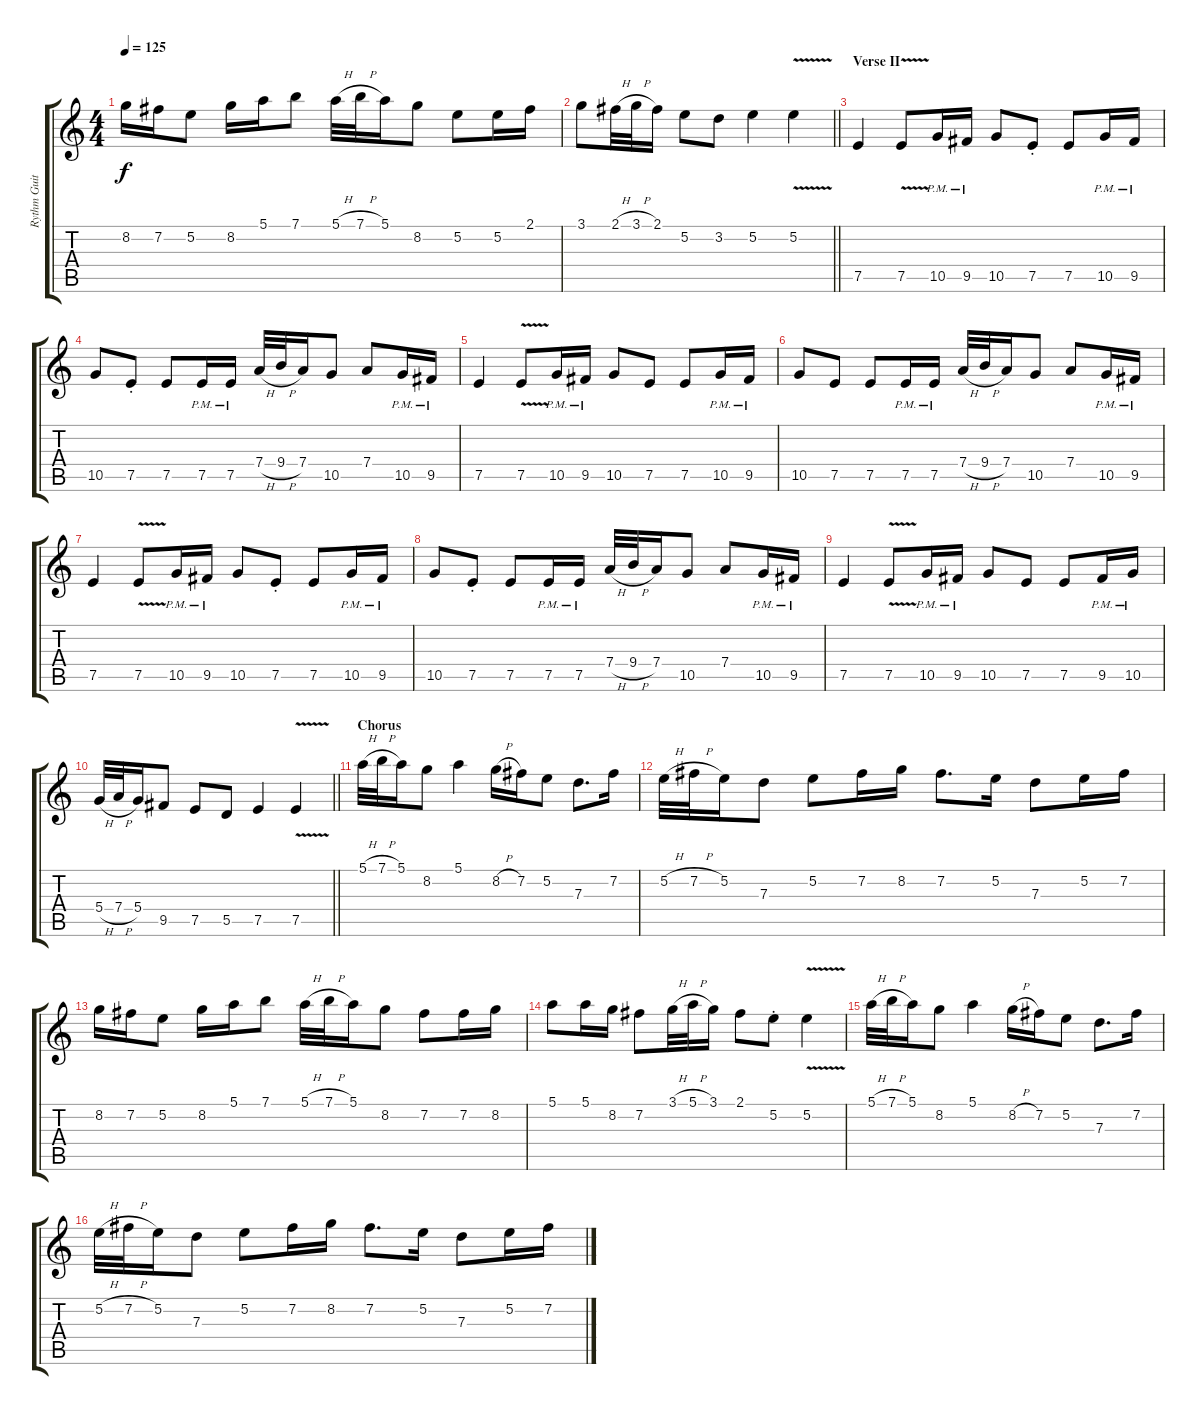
\track ("Rythm Guitar II" "Rythm Guit") {instrument overdrivenguitar}
\staff {score tabs}
\tuning (E4 B3 G3 D3 A2 E2) {hide}
\ts (4 4)
\tempo 125
\clef g2
\ks c
8.2.16{dy f} 7.2.16 5.2.8 8.2.16 5.1.16 7.1.8 5.1{h}.32 7.1{h}.32 5.1.16 8.2.8 5.2.8 5.2.16 2.1.16 |
\barLineRight lightlight
3.1.8 2.1{h}.32 3.1{h}.32 2.1.16 5.2.8 3.2.8 5.2.4 5.2{v}.4 |
\section ("" "Verse II")
7.5.4{volume 15 balance 12 instrument overdrivenguitar} 7.5{v}.8 10.5{pm}.16 9.5{pm}.16 10.5.8 7.5{st}.8 7.5.8 10.5{pm}.16 9.5{pm}.16 |
10.5.8 7.5{st}.8 7.5.8 7.5{pm}.16 7.5{pm}.16 7.4{h}.32 9.4{h}.32 7.4.16 10.5.8 7.4.8 10.5{pm}.16 9.5{pm}.16 |
7.5.4 7.5{v}.8 10.5{pm}.16 9.5{pm}.16 10.5.8 7.5.8 7.5.8 10.5{pm}.16 9.5{pm}.16 |
10.5.8 7.5.8 7.5.8 7.5{pm}.16 7.5{pm}.16 7.4{h}.32 9.4{h}.32 7.4.16 10.5.8 7.4.8 10.5{pm}.16 9.5{pm}.16 |
7.5.4 7.5{v}.8 10.5{pm}.16 9.5{pm}.16 10.5.8 7.5{st}.8 7.5.8 10.5{pm}.16 9.5{pm}.16 |
10.5.8 7.5{st}.8 7.5.8 7.5{pm}.16 7.5{pm}.16 7.4{h}.32 9.4{h}.32 7.4.16 10.5.8 7.4.8 10.5{pm}.16 9.5{pm}.16 |
7.5.4 7.5{v}.8 10.5{pm}.16 9.5{pm}.16 10.5.8 7.5.8 7.5.8 9.5{pm}.16 10.5{pm}.16 |
\barLineRight lightlight
5.4{h}.32 7.4{h}.32 5.4.16 9.5.8 7.5.8 5.5.8 7.5.4 7.5{v}.4 |
\section ("" "Chorus")
5.1{h}.32{volume 14 balance 11 instrument overdrivenguitar} 7.1{h}.32 5.1.16 8.2.8 5.1.4 8.2{h}.16 7.2.16 5.2.8 7.3.8{d} 7.2.16 |
5.2{h}.32 7.2{h}.32 5.2.16 7.3.8 5.2.8 7.2.16 8.2.16 7.2.8{d} 5.2.16 7.3.8 5.2.16 7.2.16 |
8.2.16 7.2.16 5.2.8 8.2.16 5.1.16 7.1.8 5.1{h}.32 7.1{h}.32 5.1.16 8.2.8 7.2.8 7.2.16 8.2.16 |
5.1.8 5.1.16 8.2.16 7.2.8 3.1{h}.32 5.1{h}.32 3.1.16 2.1.8 5.2{st}.8 5.2{v}.4 |
5.1{h}.32 7.1{h}.32 5.1.16 8.2.8 5.1.4 8.2{h}.16 7.2.16 5.2.8 7.3.8{d} 7.2.16 |
5.2{h}.32 7.2{h}.32 5.2.16 7.3.8 5.2.8 7.2.16 8.2.16 7.2.8{d} 5.2.16 7.3.8 5.2.16 7.2.16
